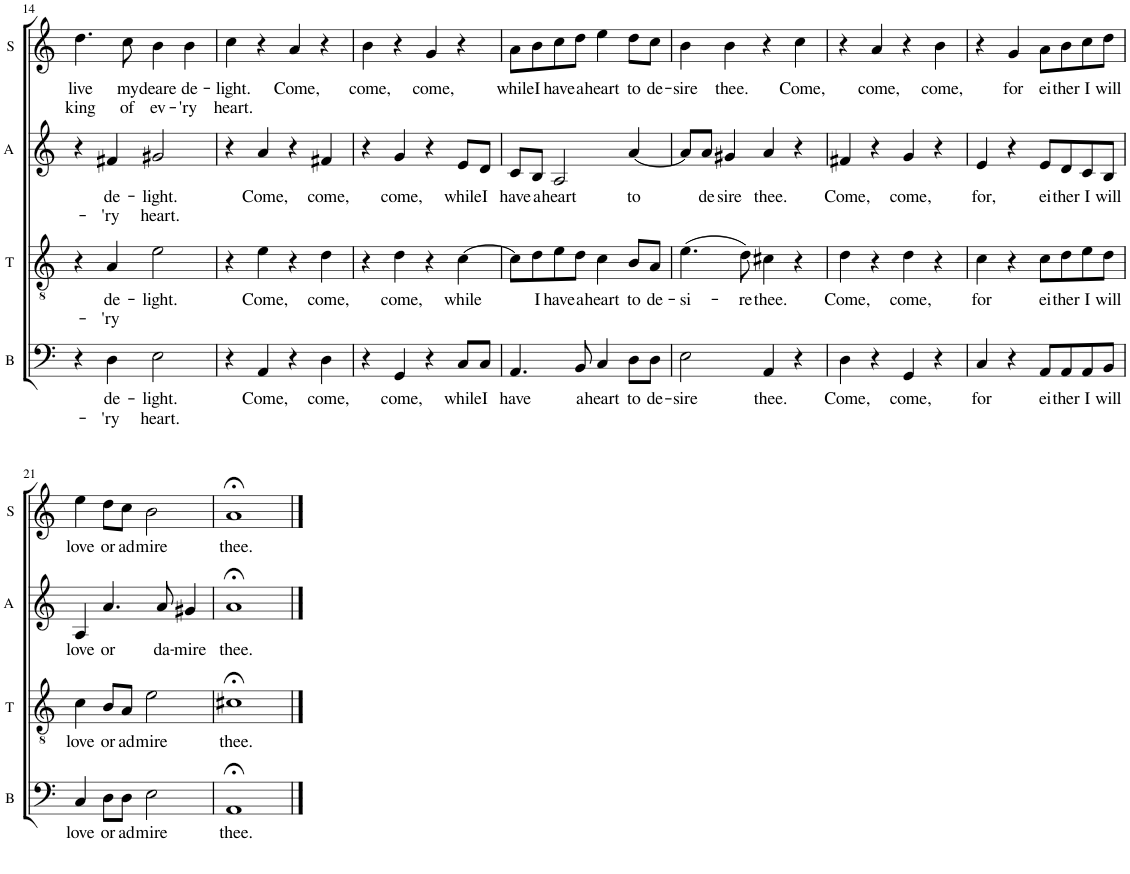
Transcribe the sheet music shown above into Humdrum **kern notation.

**kern	**text	**text	**kern	**text	**text	**kern	**text	**text	**kern	**text	**text
*part4	*part4	*part4	*part3	*part3	*part3	*part2	*part2	*part2	*part1	*part1	*part1
*staff4	*staff4	*staff4	*staff3	*staff3	*staff3	*staff2	*staff2	*staff2	*staff1	*staff1	*staff1
*I"Bass	*	*	*I"Tenor	*	*	*I"Alto	*	*	*I"Soprano	*	*
*I'B	*	*	*I'T	*	*	*I'A	*	*	*I'S	*	*
!!LO:PB:g=z
*clefF4	*	*	*clefGv2	*	*	*clefG2	*	*	*clefG2	*	*
*k[]	*	*	*k[]	*	*	*k[]	*	*	*k[]	*	*
*M4/4	*	*	*M4/4	*	*	*M4/4	*	*	*M4/4	*	*
=14	=14	=14	=14	=14	=14	=14	=14	=14	=14	=14	=14
!	!	!	!	!	!	!	!	!	!	!LO:LY:b	!LO:LY:b
4r	.	.	4r	.	.	4r	.	.	4.dd\	live	king
!	!LO:LY:b	!LO:LY:b	!	!LO:LY:b	!LO:LY:b	!	!LO:LY:b	!LO:LY:b	!	!	!
4D\	de-	-'ry	4A/	de-	-'ry	4f#X/	de-	-'ry	.	.	.
!	!	!	!	!	!	!	!	!	!	!LO:LY:b	!LO:LY:b
.	.	.	.	.	.	.	.	.	8cc\	my	of
!	!LO:LY:b	!LO:LY:b	!	!LO:LY:b	!	!	!LO:LY:b	!LO:LY:b	!	!LO:LY:b	!LO:LY:b
2E\	-light.	heart.	2e\	-light.	.	2g#X/	-light.	heart.	4b\	deare	ev-
!	!	!	!	!	!	!	!	!	!	!LO:LY:b	!LO:LY:b
.	.	.	.	.	.	.	.	.	4b\	de-	-'ry
=15	=15	=15	=15	=15	=15	=15	=15	=15	=15	=15	=15
!	!	!	!	!	!	!	!	!	!	!LO:LY:b	!LO:LY:b
4r	.	.	4r	.	.	4r	.	.	4cc\	-light.	heart.
!	!LO:LY:b	!	!	!LO:LY:b	!	!	!LO:LY:b	!	!	!	!
4AA/	Come,	.	4e\	Come,	.	4a/	Come,	.	4r	.	.
!	!	!	!	!	!	!	!	!	!	!LO:LY:b	!
4r	.	.	4r	.	.	4r	.	.	4a/	Come,	.
!	!LO:LY:b	!	!	!LO:LY:b	!	!	!LO:LY:b	!	!	!	!
4D\	come,	.	4d\	come,	.	4f#X/	come,	.	4r	.	.
=16	=16	=16	=16	=16	=16	=16	=16	=16	=16	=16	=16
!	!	!	!	!	!	!	!	!	!	!LO:LY:b	!
4r	.	.	4r	.	.	4r	.	.	4b\	come,	.
!	!LO:LY:b	!	!	!LO:LY:b	!	!	!LO:LY:b	!	!	!	!
4GG/	come,	.	4d\	come,	.	4g/	come,	.	4r	.	.
!	!	!	!	!	!	!	!	!	!	!LO:LY:b	!
4r	.	.	4r	.	.	4r	.	.	4g/	come,	.
!	!LO:LY:b	!	!	!LO:LY:b	!	!	!LO:LY:b	!	!	!	!
8C/L	while	.	[4c\	while	.	8e/L	while	.	4r	.	.
!	!LO:LY:b	!	!	!	!	!	!LO:LY:b	!	!	!	!
8C/J	I	.	.	.	.	8d/J	I	.	.	.	.
=17	=17	=17	=17	=17	=17	=17	=17	=17	=17	=17	=17
!	!LO:LY:b	!	!	!	!	!	!LO:LY:b	!	!	!LO:LY:b	!
4.AA/	have	.	8c\L]	.	.	8c/L	have	.	8a\L	while	.
!	!	!	!	!LO:LY:b	!	!	!LO:LY:b	!	!	!LO:LY:b	!
.	.	.	8d\	I	.	8B/J	a	.	8b\	I	.
!	!	!	!	!LO:LY:b	!	!	!LO:LY:b	!	!	!LO:LY:b	!
.	.	.	8e\	have	.	2A/	heart	.	8cc\	have	.
!	!LO:LY:b	!	!	!LO:LY:b	!	!	!	!	!	!LO:LY:b	!
8BB/	a	.	8d\J	a	.	.	.	.	8dd\J	a	.
!	!LO:LY:b	!	!	!LO:LY:b	!	!	!	!	!	!LO:LY:b	!
4C/	heart	.	4c\	heart	.	.	.	.	4ee\	heart	.
!	!LO:LY:b	!	!	!LO:LY:b	!	!	!LO:LY:b	!	!	!LO:LY:b	!
8D\L	to	.	8B/L	to	.	[4a/	to	.	8dd\L	to	.
!	!LO:LY:b	!	!	!LO:LY:b	!	!	!	!	!	!LO:LY:b	!
8D\J	de-	.	8A/J	de-	.	.	.	.	8cc\J	de-	.
=18	=18	=18	=18	=18	=18	=18	=18	=18	=18	=18	=18
!	!LO:LY:b	!	!	!LO:LY:b	!	!	!	!	!	!LO:LY:b	!
2E\	-sire	.	(4.e\	-si-	.	8a/L]	.	.	4b\	-sire	.
!	!	!	!	!	!	!	!LO:LY:b	!	!	!	!
.	.	.	.	.	.	8a/J	de-	.	.	.	.
!	!	!	!	!	!	!	!LO:LY:b	!	!	!LO:LY:b	!
.	.	.	.	.	.	4g#X/	-sire	.	4b\	thee.	.
!	!	!	!	!LO:LY:b	!	!	!	!	!	!	!
.	.	.	8d\)	-re	.	.	.	.	.	.	.
!	!LO:LY:b	!	!	!LO:LY:b	!	!	!LO:LY:b	!	!	!	!
4AA/	thee.	.	4c#X\	thee.	.	4a/	thee.	.	4r	.	.
!	!	!	!	!	!	!	!	!	!	!LO:LY:b	!
4r	.	.	4r	.	.	4r	.	.	4cc\	Come,	.
=19	=19	=19	=19	=19	=19	=19	=19	=19	=19	=19	=19
!	!LO:LY:b	!	!	!LO:LY:b	!	!	!LO:LY:b	!	!	!	!
4D\	Come,	.	4d\	Come,	.	4f#X/	Come,	.	4r	.	.
!	!	!	!	!	!	!	!	!	!	!LO:LY:b	!
4r	.	.	4r	.	.	4r	.	.	4a/	come,	.
!	!LO:LY:b	!	!	!LO:LY:b	!	!	!LO:LY:b	!	!	!	!
4GG/	come,	.	4d\	come,	.	4g/	come,	.	4r	.	.
!	!	!	!	!	!	!	!	!	!	!LO:LY:b	!
4r	.	.	4r	.	.	4r	.	.	4b\	come,	.
=20	=20	=20	=20	=20	=20	=20	=20	=20	=20	=20	=20
!	!LO:LY:b	!	!	!LO:LY:b	!	!	!LO:LY:b	!	!	!	!
4C/	for	.	4c\	for	.	4e/	for,	.	4r	.	.
!	!	!	!	!	!	!	!	!	!	!LO:LY:b	!
4r	.	.	4r	.	.	4r	.	.	4g/	for	.
!	!LO:LY:b	!	!	!LO:LY:b	!	!	!LO:LY:b	!	!	!LO:LY:b	!
8AA/L	ei-	.	8c\L	ei-	.	8e/L	ei-	.	8a\L	ei-	.
!	!LO:LY:b	!	!	!LO:LY:b	!	!	!LO:LY:b	!	!	!LO:LY:b	!
8AA/	-ther	.	8d\	-ther	.	8d/	-ther	.	8b\	-ther	.
!	!LO:LY:b	!	!	!LO:LY:b	!	!	!LO:LY:b	!	!	!LO:LY:b	!
8AA/	I	.	8e\	I	.	8c/	I	.	8cc\	I	.
!	!LO:LY:b	!	!	!LO:LY:b	!	!	!LO:LY:b	!	!	!LO:LY:b	!
8BB/J	will	.	8d\J	will	.	8B/J	will	.	8dd\J	will	.
!!LO:LB:g=z
=21	=21	=21	=21	=21	=21	=21	=21	=21	=21	=21	=21
!	!LO:LY:b	!	!	!LO:LY:b	!	!	!LO:LY:b	!	!	!LO:LY:b	!
4C/	love	.	4c\	love	.	4A/	love	.	4ee\	love	.
!	!LO:LY:b	!	!	!LO:LY:b	!	!	!LO:LY:b	!	!	!LO:LY:b	!
8D\L	or	.	8B/L	or	.	4.a/	or	.	8dd\L	or	.
!	!LO:LY:b	!	!	!LO:LY:b	!	!	!	!	!	!LO:LY:b	!
8D\J	ad-	.	8A/J	ad-	.	.	.	.	8cc\J	ad-	.
!	!LO:LY:b	!	!	!LO:LY:b	!	!	!	!	!	!LO:LY:b	!
2E\	-mire	.	2e\	-mire	.	.	.	.	2b\	-mire	.
!	!	!	!	!	!	!	!LO:LY:b	!	!	!	!
.	.	.	.	.	.	8a/	da-	.	.	.	.
!	!	!	!	!	!	!	!LO:LY:b	!	!	!	!
.	.	.	.	.	.	4g#X/	-mire	.	.	.	.
=22	=22	=22	=22	=22	=22	=22	=22	=22	=22	=22	=22
!	!LO:LY:b	!	!	!LO:LY:b	!	!	!LO:LY:b	!	!	!LO:LY:b	!
1AA;<	thee.	.	1c#X;<	thee.	.	1a;<	thee.	.	1a;<	thee.	.
==	==	==	==	==	==	==	==	==	==	==	==
*-	*-	*-	*-	*-	*-	*-	*-	*-	*-	*-	*-
